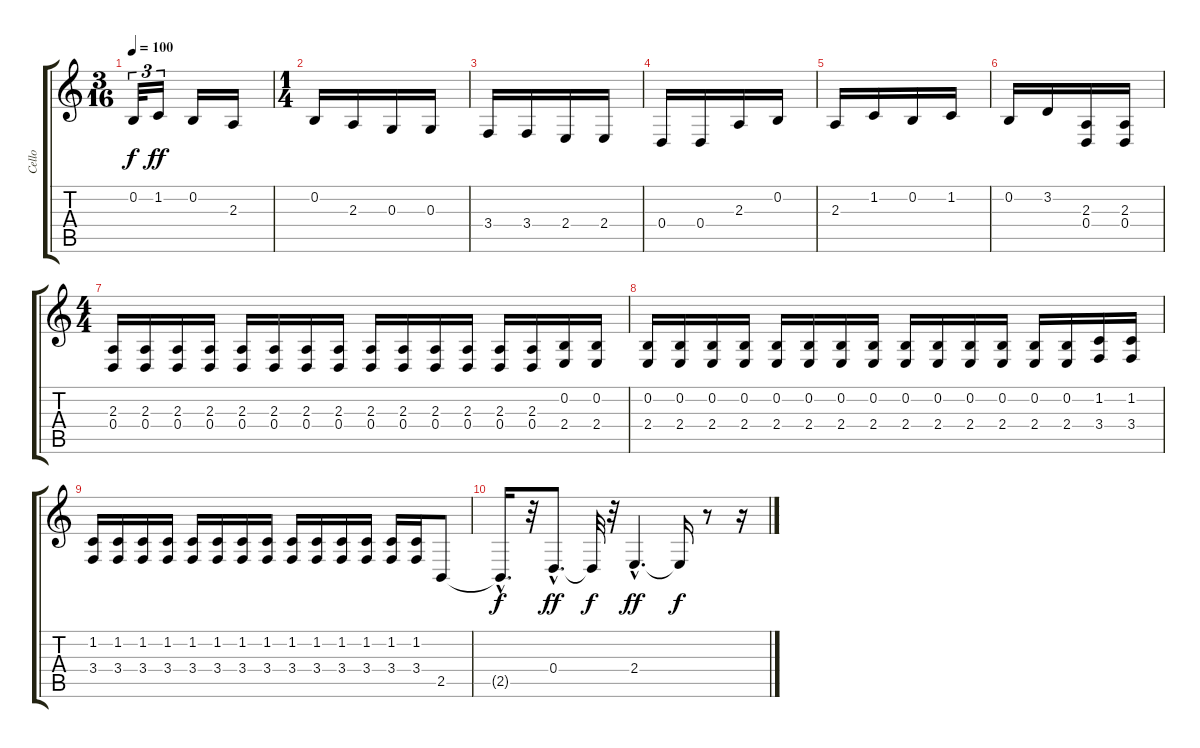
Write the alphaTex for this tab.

\track ("Cello" "Cello") {instrument cello}
\staff {score tabs}
\tuning (E4 B3 G3 D3 A2 E2) {hide}
\ts (3 16)
\tempo 100
\clef g2
\ks c
0.2{t}.32{tu (3 2) dy f} 1.2.16{tu (3 2) dy ff} 0.2.16 2.3.16 |
\ts (1 4)
0.2.16 2.3.16 0.3.16 0.3.16 |
3.4.16 3.4.16 2.4.16 2.4.16 |
0.4.16 0.4.16 2.3.16 0.2.16 |
2.3.16 1.2.16 0.2.16 1.2.16 |
0.2.16 3.2.16 (2.3 0.4).16 (2.3 0.4).16 |
\ts (4 4)
(2.3 0.4).16 (2.3 0.4).16 (2.3 0.4).16 (2.3 0.4).16 (2.3 0.4).16 (2.3 0.4).16 (2.3 0.4).16 (2.3 0.4).16 (2.3 0.4).16 (2.3 0.4).16 (2.3 0.4).16 (2.3 0.4).16 (2.3 0.4).16 (2.3 0.4).16 (0.2 2.4).16 (0.2 2.4).16 |
(0.2 2.4).16 (0.2 2.4).16 (0.2 2.4).16 (0.2 2.4).16 (0.2 2.4).16 (0.2 2.4).16 (0.2 2.4).16 (0.2 2.4).16 (0.2 2.4).16 (0.2 2.4).16 (0.2 2.4).16 (0.2 2.4).16 (0.2 2.4).16 (0.2 2.4).16 (1.2 3.4).16 (1.2 3.4).16 |
(1.2 3.4).16 (1.2 3.4).16 (1.2 3.4).16 (1.2 3.4).16 (1.2 3.4).16 (1.2 3.4).16 (1.2 3.4).16 (1.2 3.4).16 (1.2 3.4).16 (1.2 3.4).16 (1.2 3.4).16 (1.2 3.4).16 (1.2 3.4).16 (1.2 3.4).16 2.5.8 |
2.5{hac t}.16{d dy f} r.32 0.4{hac}.8{d dy ff} 0.4{t}.32{dy f} r.32 2.4{hac}.4{d dy ff} 2.4{t}.16{dy f} r.8 r.16
